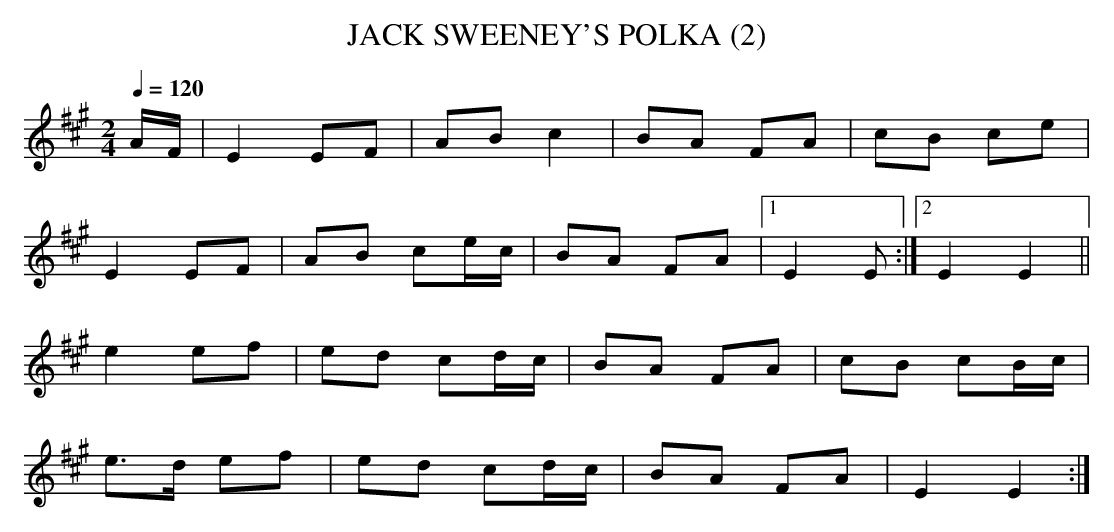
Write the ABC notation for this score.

X:1
T:JACK SWEENEY'S POLKA (2)
Q:1/4=120
L:1/8
M:2/4
K:A
A/F/|E2 EF|AB c2|BA FA|cB ce |
E2 EF|AB ce/c/| BA FA|1E2 E :|2 E2 E2||
e2 ef|ed cd/c/| BA FA| cB cB/c/|
e>d ef|ed cd/c/| BA FA|E2 E2 :|
